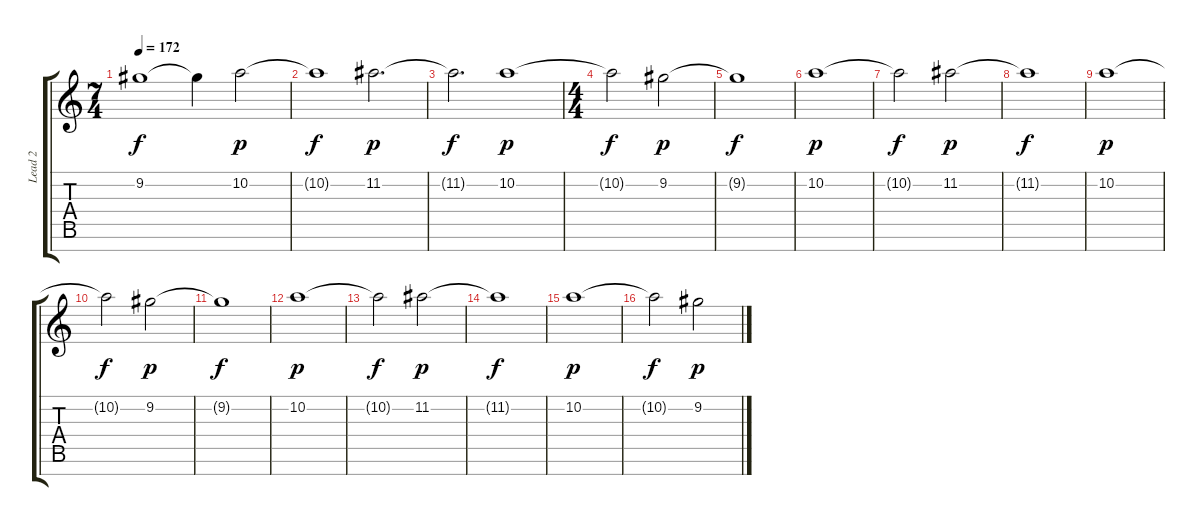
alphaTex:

\track ("Lead 2" "Lead 2") {instrument overdrivenguitar}
\staff {score tabs}
\tuning (E4 B3 G3 D3 A2 E2 B1) {hide}
\ts (7 4)
\tempo 172
\clef g2
\ks c
9.2{t}.1{dy f} 9.2{t}.4 10.2.2{dy p} |
10.2{t}.1{dy f} 11.2.2{d dy p} |
11.2{t}.2{d dy f} 10.2.1{dy p} |
\ts (4 4)
10.2{t}.2{dy f} 9.2.2{dy p} |
9.2{t}.1{dy f} |
10.2.1{dy p} |
10.2{t}.2{dy f} 11.2.2{dy p} |
11.2{t}.1{dy f} |
10.2.1{dy p} |
10.2{t}.2{dy f} 9.2.2{dy p} |
9.2{t}.1{dy f} |
10.2.1{dy p} |
10.2{t}.2{dy f} 11.2.2{dy p} |
11.2{t}.1{dy f} |
10.2.1{dy p} |
10.2{t}.2{dy f} 9.2.2{dy p}
